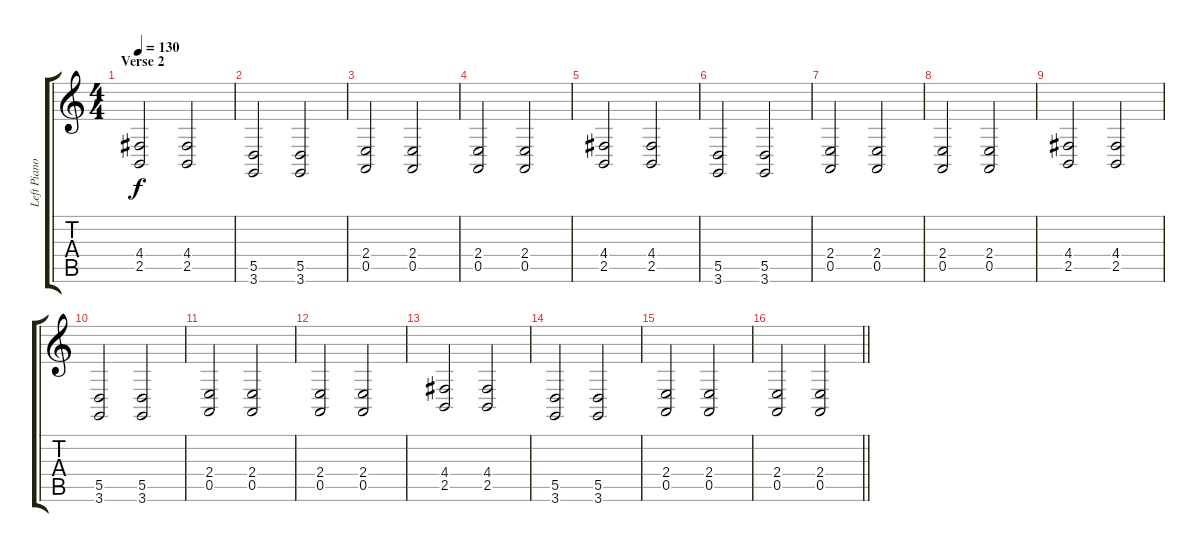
\track ("Left Piano" "Left Piano") {instrument acousticgrandpiano}
\staff {score tabs}
\tuning (E4 B3 G3 D3 A2 E2) {hide}
\ts (4 4)
\section ("" "Verse 2")
\tempo 130
\clef g2
\ks c
(4.4 2.5).2{dy f} (4.4 2.5).2 |
(5.5 3.6).2 (5.5 3.6).2 |
(2.4 0.5).2 (2.4 0.5).2 |
(2.4 0.5).2 (2.4 0.5).2 |
(4.4 2.5).2 (4.4 2.5).2 |
(5.5 3.6).2 (5.5 3.6).2 |
(2.4 0.5).2 (2.4 0.5).2 |
(2.4 0.5).2 (2.4 0.5).2 |
(4.4 2.5).2 (4.4 2.5).2 |
(5.5 3.6).2 (5.5 3.6).2 |
(2.4 0.5).2 (2.4 0.5).2 |
(2.4 0.5).2 (2.4 0.5).2 |
(4.4 2.5).2 (4.4 2.5).2 |
(5.5 3.6).2 (5.5 3.6).2 |
(2.4 0.5).2 (2.4 0.5).2 |
\barLineRight lightlight
(2.4 0.5).2 (2.4 0.5).2
